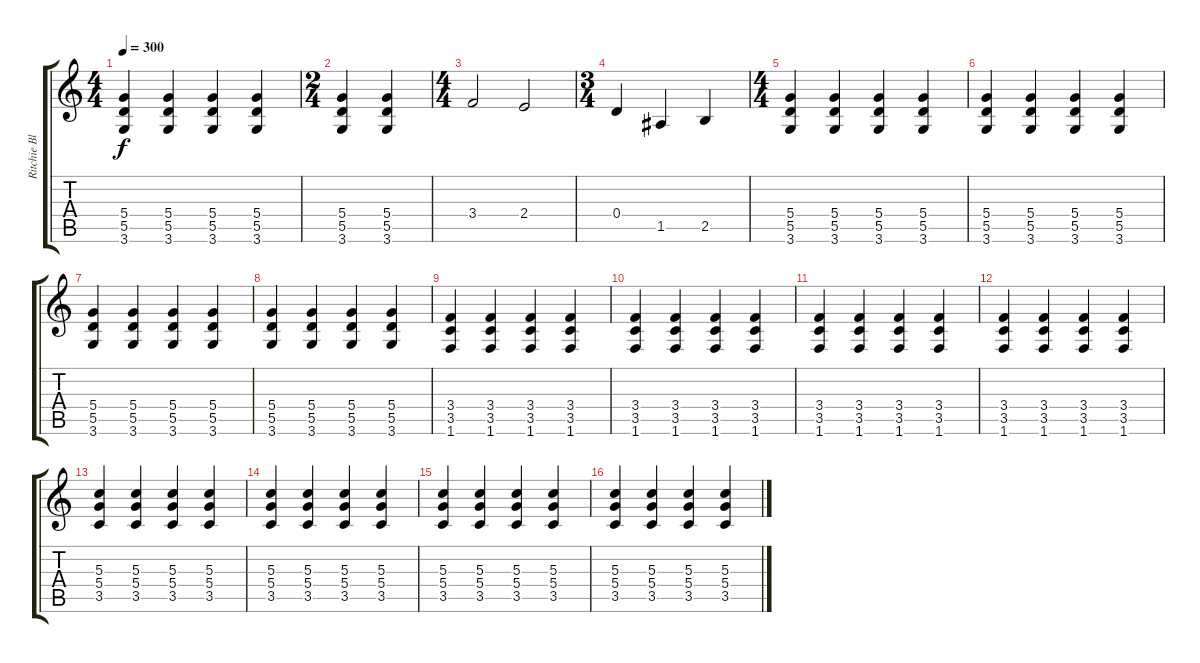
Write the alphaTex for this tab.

\track ("Ritchie Blackmore" "Ritchie Bl") {instrument overdrivenguitar}
\staff {score tabs}
\tuning (E4 B3 G3 D3 A2 E2) {hide}
\ts (4 4)
\tempo 300
\clef g2
\ks c
(5.4 5.5 3.6).4{dy f} (5.4 5.5 3.6).4 (5.4 5.5 3.6).4 (5.4 5.5 3.6).4 |
\ts (2 4)
(5.4 5.5 3.6).4 (5.4 5.5 3.6).4 |
\ts (4 4)
3.4.2 2.4.2 |
\ts (3 4)
0.4.4 1.5.4 2.5.4 |
\ts (4 4)
(5.4 5.5 3.6).4 (5.4 5.5 3.6).4 (5.4 5.5 3.6).4 (5.4 5.5 3.6).4 |
(5.4 5.5 3.6).4 (5.4 5.5 3.6).4 (5.4 5.5 3.6).4 (5.4 5.5 3.6).4 |
(5.4 5.5 3.6).4 (5.4 5.5 3.6).4 (5.4 5.5 3.6).4 (5.4 5.5 3.6).4 |
(5.4 5.5 3.6).4 (5.4 5.5 3.6).4 (5.4 5.5 3.6).4 (5.4 5.5 3.6).4 |
(3.4 3.5 1.6).4 (3.4 3.5 1.6).4 (3.4 3.5 1.6).4 (3.4 3.5 1.6).4 |
(3.4 3.5 1.6).4 (3.4 3.5 1.6).4 (3.4 3.5 1.6).4 (3.4 3.5 1.6).4 |
(3.4 3.5 1.6).4 (3.4 3.5 1.6).4 (3.4 3.5 1.6).4 (3.4 3.5 1.6).4 |
(3.4 3.5 1.6).4 (3.4 3.5 1.6).4 (3.4 3.5 1.6).4 (3.4 3.5 1.6).4 |
(5.3 5.4 3.5).4 (5.3 5.4 3.5).4 (5.3 5.4 3.5).4 (5.3 5.4 3.5).4 |
(5.3 5.4 3.5).4 (5.3 5.4 3.5).4 (5.3 5.4 3.5).4 (5.3 5.4 3.5).4 |
(5.3 5.4 3.5).4 (5.3 5.4 3.5).4 (5.3 5.4 3.5).4 (5.3 5.4 3.5).4 |
(5.3 5.4 3.5).4 (5.3 5.4 3.5).4 (5.3 5.4 3.5).4 (5.3 5.4 3.5).4
